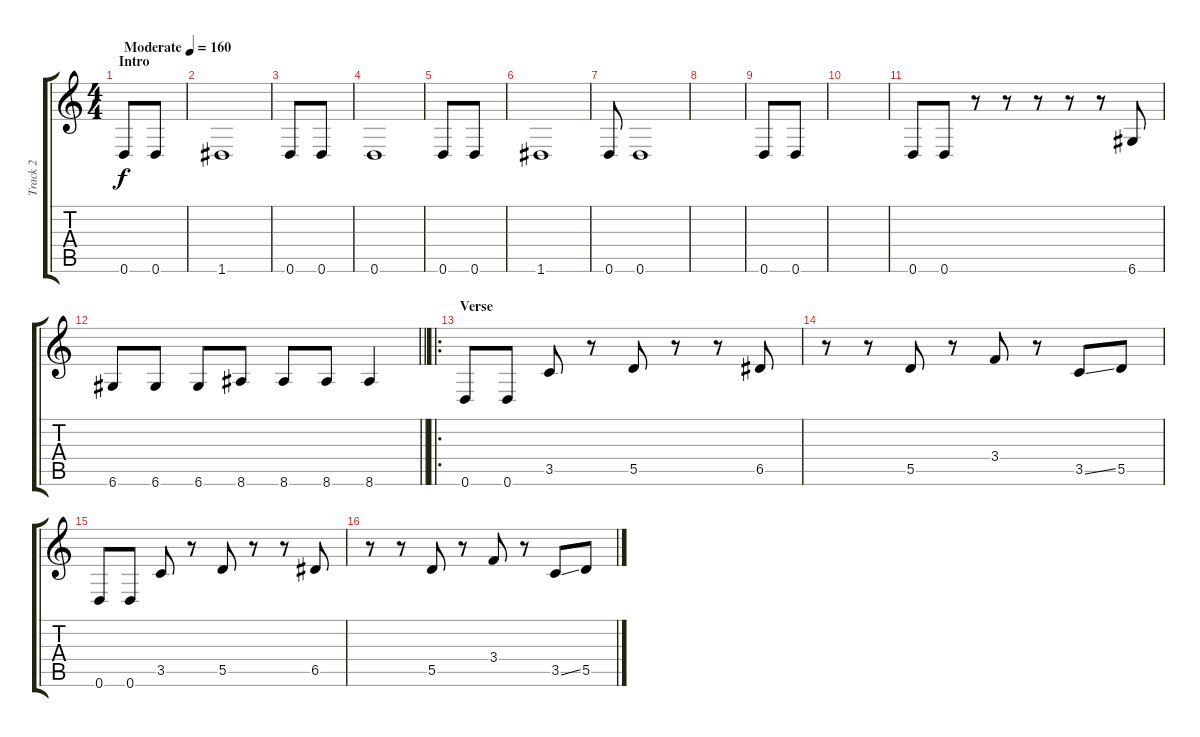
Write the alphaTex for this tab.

\track ("Track 2" "Track 2") {instrument electricbassfinger}
\staff {score tabs}
\tuning (E4 B3 G3 D3 A2 D2) {hide}
\ts (4 4)
\section ("" "Intro")
\tempo (160 "Moderate")
\clef g2
\ks c
0.6.8{dy f instrument electricbassfinger} 0.6.8 |
1.6.1 |
0.6.8 0.6.8 |
0.6.1 |
0.6.8 0.6.8 |
1.6.1 |
0.6.8 0.6.1 |
|
0.6.8 0.6.8 |
|
0.6.8 0.6.8 r.8 r.8 r.8 r.8 r.8 6.6.8 |
\barLineRight lightlight
6.6.8 6.6.8 6.6.8 8.6.8 8.6.8 8.6.8 8.6.4 |
\ro
\section ("" "Verse")
0.6.8 0.6.8 3.5.8 r.8 5.5.8 r.8 r.8 6.5.8 |
r.8 r.8 5.5.8 r.8 3.4.8 r.8 3.5{ss}.8 5.5.8 |
0.6.8 0.6.8 3.5.8 r.8 5.5.8 r.8 r.8 6.5.8 |
r.8 r.8 5.5.8 r.8 3.4.8 r.8 3.5{ss}.8 5.5.8
